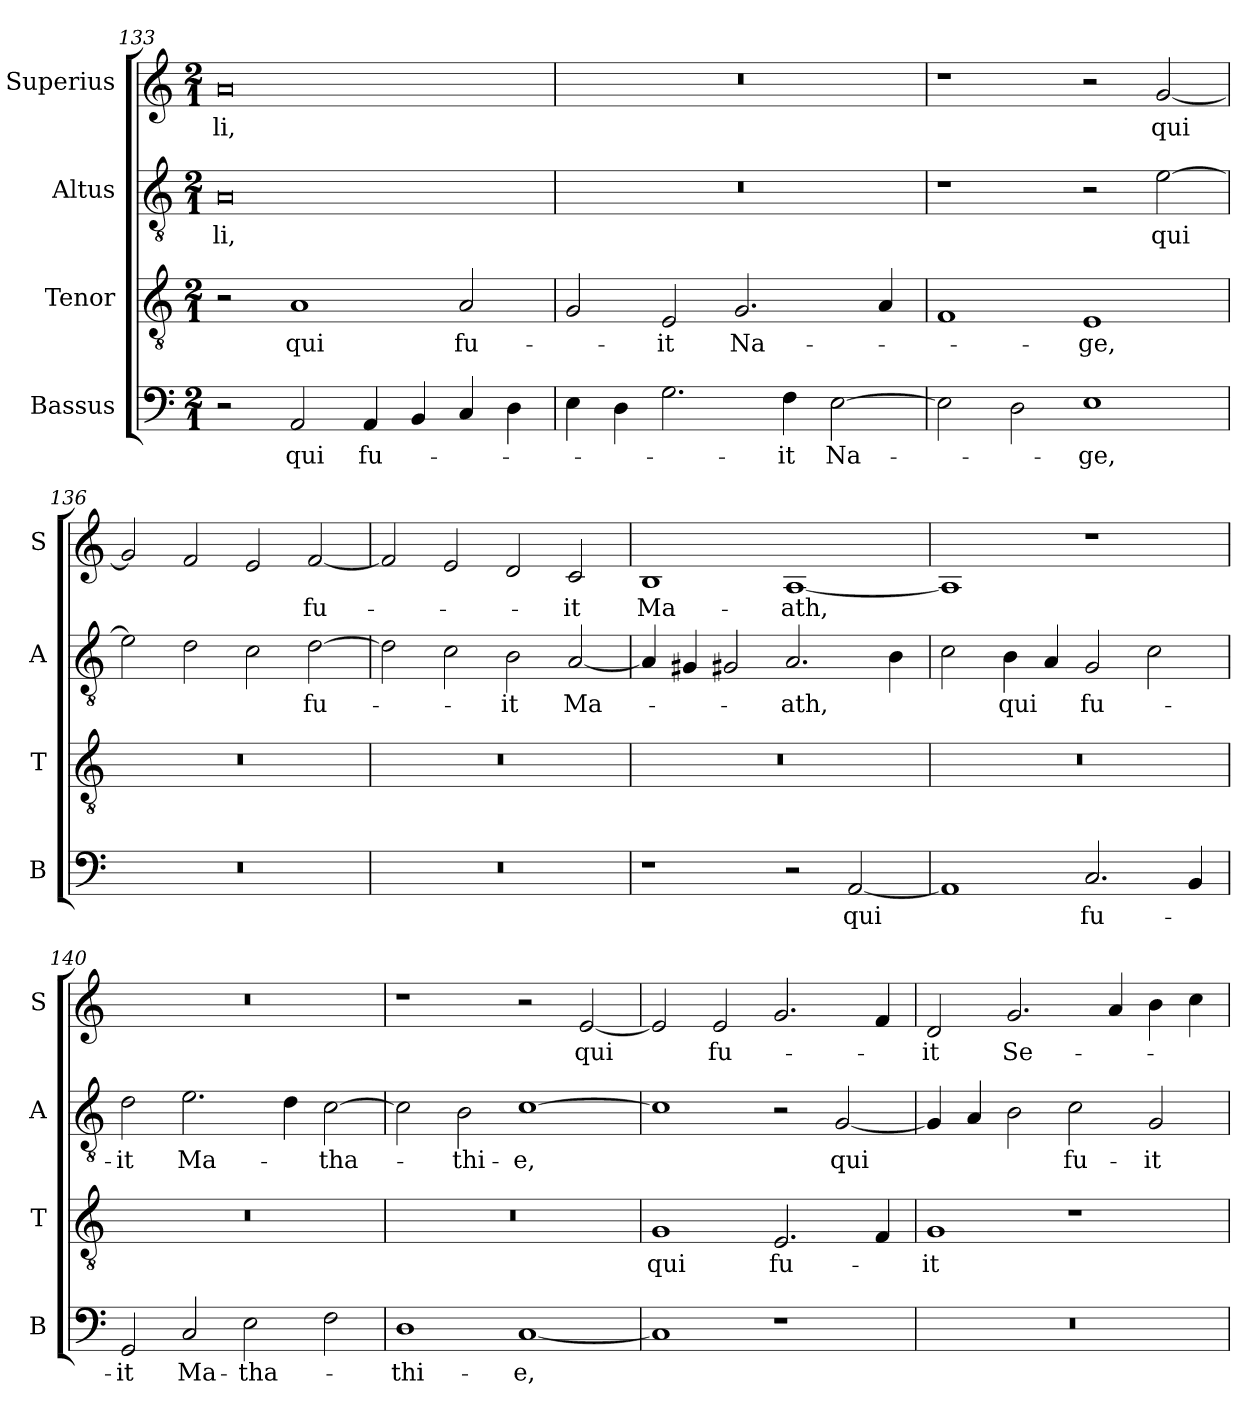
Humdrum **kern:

**kern	**text	**kern	**text	**kern	**text	**kern	**text
*part4	*part4	*part3	*part3	*part2	*part2	*part1	*part1
*staff4	*staff4	*staff3	*staff3	*staff2	*staff2	*staff1	*staff1
*I"Bassus	*	*I"Tenor	*	*I"Altus	*	*I"Superius	*
*I'B	*	*I'T	*	*I'A	*	*I'S	*
*clefF4	*	*clefGv2	*	*clefGv2	*	*clefG2	*
*k[]	*	*k[]	*	*k[]	*	*k[]	*
*M2/1	*	*M2/1	*	*M2/1	*	*M2/1	*
=133	=133	=133	=133	=133	=133	=133	=133
2r	.	2r	.	0A	-li,	0a	-li,
2AA/	qui	1A	qui	.	.	.	.
4AA/	fu-	.	.	.	.	.	.
4BB/	.	.	.	.	.	.	.
4C/	.	2A/	fu-	.	.	.	.
4D\	.	.	.	.	.	.	.
=134	=134	=134	=134	=134	=134	=134	=134
4E\	.	2G/	.	0r	.	0r	.
4D\	.	.	.	.	.	.	.
2.G\	.	2E/	-it	.	.	.	.
.	.	2.G/	Na-	.	.	.	.
4F\	-it	.	.	.	.	.	.
[2E\	Na-	.	.	.	.	.	.
.	.	4A/	.	.	.	.	.
=135	=135	=135	=135	=135	=135	=135	=135
2E\]	.	1F	.	1r	.	1r	.
2D\	.	.	.	.	.	.	.
1E	-ge,	1E	-ge,	2r	.	2r	.
.	.	.	.	[2e\	qui	[2g/	qui
=136	=136	=136	=136	=136	=136	=136	=136
0r	.	0r	.	2e\]	.	2g/]	.
.	.	.	.	2d\	.	2f/	.
.	.	.	.	2c\	.	2e/	.
.	.	.	.	[2d\	fu-	[2f/	fu-
=137	=137	=137	=137	=137	=137	=137	=137
0r	.	0r	.	2d\]	.	2f/]	.
.	.	.	.	2c\	.	2e/	.
.	.	.	.	2B\	-it	2d/	.
.	.	.	.	[2A/	Ma-	2c/	-it
=138	=138	=138	=138	=138	=138	=138	=138
1r	.	0r	.	4A/]	.	1B	Ma-
.	.	.	.	4G#X/	.	.	.
.	.	.	.	2G#X/	.	.	.
2r	.	.	.	2.A/	-ath,	[1A	-ath,
[2AA/	qui	.	.	.	.	.	.
.	.	.	.	4B\	.	.	.
=139	=139	=139	=139	=139	=139	=139	=139
1AA]	.	0r	.	2c\	.	1A]	.
.	.	.	.	4B\	qui	.	.
.	.	.	.	4A/	.	.	.
2.C/	fu-	.	.	2G/	fu-	1r	.
.	.	.	.	2c\	.	.	.
4BB/	.	.	.	.	.	.	.
=140	=140	=140	=140	=140	=140	=140	=140
2GG/	-it	0r	.	2d\	-it	0r	.
2C/	Ma-	.	.	2.e\	Ma-	.	.
2E\	-tha-	.	.	.	.	.	.
.	.	.	.	4d\	.	.	.
2F\	.	.	.	[2c\	-tha-	.	.
=141	=141	=141	=141	=141	=141	=141	=141
1D	-thi-	0r	.	2c\]	.	1r	.
.	.	.	.	2B\	-thi-	.	.
[1C	-e,	.	.	[1c	-e,	2r	.
.	.	.	.	.	.	[2e/	qui
=142	=142	=142	=142	=142	=142	=142	=142
1C]	.	1G	qui	1c]	.	2e/]	.
.	.	.	.	.	.	2e/	fu-
1r	.	2.E/	fu-	2r	.	2.g/	.
.	.	.	.	[2G/	qui	.	.
.	.	4F/	.	.	.	4f/	.
=143	=143	=143	=143	=143	=143	=143	=143
0r	.	1G	-it	4G/]	.	2d/	-it
.	.	.	.	4A/	.	.	.
.	.	.	.	2B\	.	2.g/	Se-
.	.	1r	.	2c\	fu-	.	.
.	.	.	.	.	.	4a/	.
.	.	.	.	2G/	-it	4b\	.
.	.	.	.	.	.	4cc\	.
=	=	=	=	=	=	=	=
*-	*-	*-	*-	*-	*-	*-	*-
